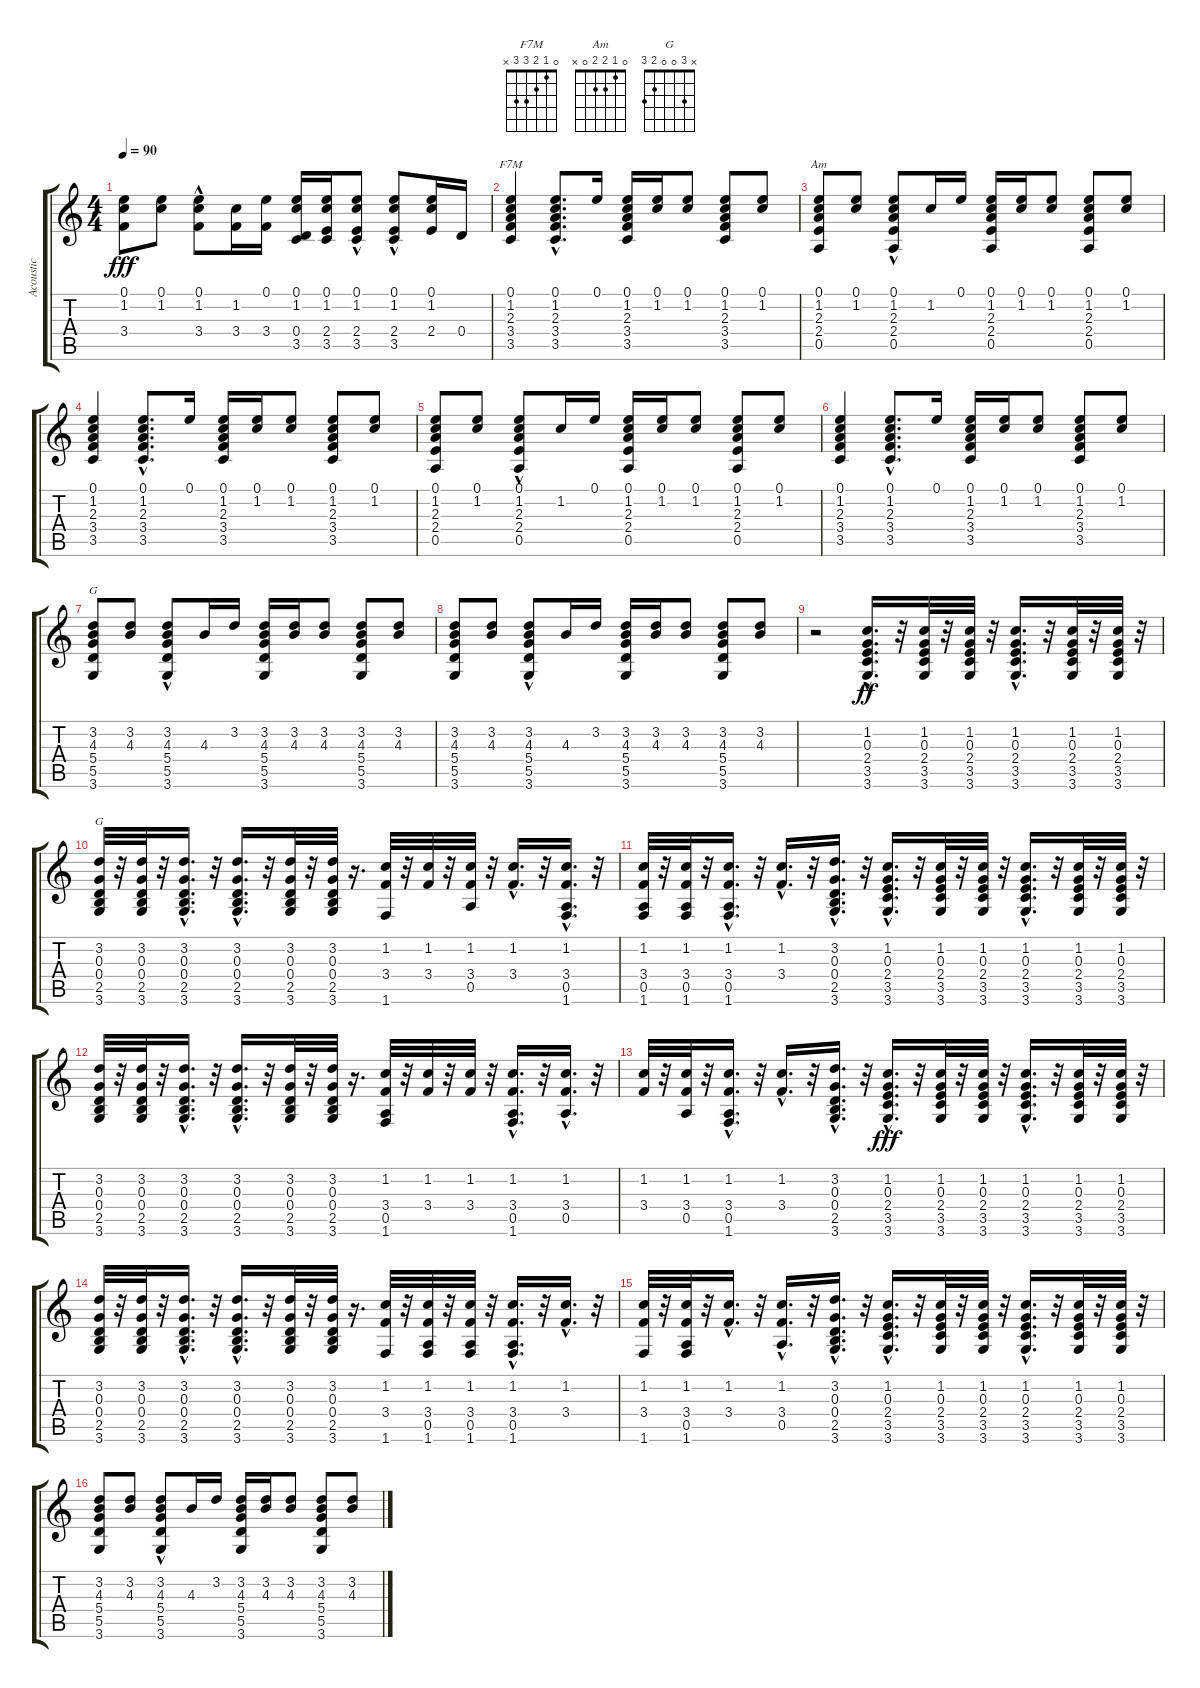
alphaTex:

\track ("Acoustic" "Acoustic") {instrument acousticguitarsteel}
\staff {score tabs}
\tuning (E4 B3 G3 D3 A2 E2) {hide}
\chord ("F7M" 0 1 2 3 3 x)
\chord ("Am" 0 1 2 2 0 x)
\chord ("G" x 3 4 5 5 3)
\chord ("G" x 3 0 0 2 3)
\ts (4 4)
\tempo 90
\clef g2
\ks c
(0.1 1.2 3.4).8{dy fff} (0.1 1.2).8 (0.1{hac} 1.2 3.4{hac}).8 (1.2 3.4).16 (0.1 3.4).16 (0.1 1.2 0.4 3.5).16 (0.1 1.2 2.4 3.5).16 (0.1 1.2 2.4{hac} 3.5{hac}).8 (0.1 1.2 2.4{hac} 3.5{hac}).8 (0.1 1.2 2.4).16 0.4.16 |
(0.1 1.2 2.3 3.4 3.5).4{ch "F7M"} (0.1{hac} 1.2 2.3 3.4 3.5).8{d} 0.1.16 (0.1 1.2 2.3 3.4 3.5).16 (0.1 1.2).16 (0.1 1.2).8 (0.1 1.2 2.3 3.4 3.5).8 (0.1 1.2).8 |
(0.1 1.2 2.3 2.4 0.5).8{ch "Am"} (0.1 1.2).8 (0.1{hac} 1.2 2.3 2.4 0.5).8 1.2.16 0.1.16 (0.1 1.2 2.3 2.4 0.5).16 (0.1 1.2).16 (0.1 1.2).8 (0.1 1.2 2.3 2.4 0.5).8 (0.1 1.2).8 |
(0.1 1.2 2.3 3.4 3.5).4 (0.1{hac} 1.2 2.3 3.4 3.5).8{d} 0.1.16 (0.1 1.2 2.3 3.4 3.5).16 (0.1 1.2).16 (0.1 1.2).8 (0.1 1.2 2.3 3.4 3.5).8 (0.1 1.2).8 |
(0.1 1.2 2.3 2.4 0.5).8 (0.1 1.2).8 (0.1{hac} 1.2 2.3 2.4 0.5).8 1.2.16 0.1.16 (0.1 1.2 2.3 2.4 0.5).16 (0.1 1.2).16 (0.1 1.2).8 (0.1 1.2 2.3 2.4 0.5).8 (0.1 1.2).8 |
(0.1 1.2 2.3 3.4 3.5).4 (0.1{hac} 1.2 2.3 3.4 3.5).8{d} 0.1.16 (0.1 1.2 2.3 3.4 3.5).16 (0.1 1.2).16 (0.1 1.2).8 (0.1 1.2 2.3 3.4 3.5).8 (0.1 1.2).8 |
(3.2 4.3 5.4 5.5 3.6).8{ch "G"} (3.2 4.3).8 (3.2{hac} 4.3 5.4 5.5 3.6).8 4.3.16 3.2.16 (3.2 4.3 5.4 5.5 3.6).16 (3.2 4.3).16 (3.2 4.3).8 (3.2 4.3 5.4 5.5 3.6).8 (3.2 4.3).8 |
(3.2 4.3 5.4 5.5 3.6).8 (3.2 4.3).8 (3.2{hac} 4.3 5.4 5.5 3.6).8 4.3.16 3.2.16 (3.2 4.3 5.4 5.5 3.6).16 (3.2 4.3).16 (3.2 4.3).8 (3.2 4.3 5.4 5.5 3.6).8 (3.2 4.3).8 |
r.2 (1.2{hac} 0.3{hac} 2.4{hac} 3.5{hac} 3.6{hac}).16{d dy ff} r.32 (1.2 0.3 2.4 3.5 3.6).32 r.32 (1.2 0.3 2.4 3.5 3.6).32 r.32 (1.2{hac} 0.3{hac} 2.4{hac} 3.5{hac} 3.6{hac}).16{d} r.32 (1.2 0.3 2.4 3.5 3.6).32 r.32 (1.2 0.3 2.4 3.5 3.6).32 r.32 |
(3.2 0.3 0.4 2.5 3.6).32{ch "G"} r.32 (3.2 0.3 0.4 2.5 3.6).32 r.32 (3.2{hac} 0.3{hac} 0.4{hac} 2.5{hac} 3.6{hac}).16{d} r.32 (3.2{hac} 0.3{hac} 0.4{hac} 2.5{hac} 3.6{hac}).16{d} r.32 (3.2 0.3 0.4 2.5 3.6).32 r.32 (3.2 0.3 0.4 2.5 3.6).32 r.16{d} (1.2 3.4 1.6).32 r.32 (1.2 3.4).32 r.32 (1.2 3.4 0.5).32 r.32 (1.2{hac} 3.4{hac}).16{d} r.32 (1.2{hac} 3.4{hac} 0.5{hac} 1.6{hac}).16{d} r.32 |
(1.2 3.4 0.5 1.6).32 r.32 (1.2 3.4 0.5 1.6).32 r.32 (1.2{hac} 3.4{hac} 0.5{hac} 1.6{hac}).16{d} r.32 (1.2{hac} 3.4{hac}).16{d} r.32 (3.2{hac} 0.3{hac} 0.4{hac} 2.5{hac} 3.6{hac}).16{d} r.32 (1.2{hac} 0.3{hac} 2.4{hac} 3.5{hac} 3.6{hac}).16{d} r.32 (1.2 0.3 2.4 3.5 3.6).32 r.32 (1.2 0.3 2.4 3.5 3.6).32 r.32 (1.2{hac} 0.3{hac} 2.4{hac} 3.5{hac} 3.6{hac}).16{d} r.32 (1.2 0.3 2.4 3.5 3.6).32 r.32 (1.2 0.3 2.4 3.5 3.6).32 r.32 |
(3.2 0.3 0.4 2.5 3.6).32 r.32 (3.2 0.3 0.4 2.5 3.6).32 r.32 (3.2{hac} 0.3{hac} 0.4{hac} 2.5{hac} 3.6{hac}).16{d} r.32 (3.2{hac} 0.3{hac} 0.4{hac} 2.5{hac} 3.6{hac}).16{d} r.32 (3.2 0.3 0.4 2.5 3.6).32 r.32 (3.2 0.3 0.4 2.5 3.6).32 r.16{d} (1.2 3.4 0.5 1.6).32 r.32 (1.2 3.4).32 r.32 (1.2 3.4).32 r.32 (1.2{hac} 3.4{hac} 0.5{hac} 1.6{hac}).16{d} r.32 (1.2{hac} 3.4{hac} 0.5{hac}).16{d} r.32 |
(1.2 3.4).32 r.32 (1.2 3.4 0.5).32 r.32 (1.2{hac} 3.4{hac} 0.5{hac} 1.6{hac}).16{d} r.32 (1.2{hac} 3.4{hac}).16{d} r.32 (3.2{hac} 0.3{hac} 0.4{hac} 2.5{hac} 3.6{hac}).16{d} r.32 (1.2{hac} 0.3{hac} 2.4{hac} 3.5{hac} 3.6{hac}).16{d dy fff} r.32 (1.2 0.3 2.4 3.5 3.6).32 r.32 (1.2 0.3 2.4 3.5 3.6).32 r.32 (1.2{hac} 0.3{hac} 2.4{hac} 3.5{hac} 3.6{hac}).16{d} r.32 (1.2 0.3 2.4 3.5 3.6).32 r.32 (1.2 0.3 2.4 3.5 3.6).32 r.32 |
(3.2 0.3 0.4 2.5 3.6).32 r.32 (3.2 0.3 0.4 2.5 3.6).32 r.32 (3.2{hac} 0.3{hac} 0.4{hac} 2.5{hac} 3.6{hac}).16{d} r.32 (3.2{hac} 0.3{hac} 0.4{hac} 2.5{hac} 3.6{hac}).16{d} r.32 (3.2 0.3 0.4 2.5 3.6).32 r.32 (3.2 0.3 0.4 2.5 3.6).32 r.16{d} (1.2 3.4 1.6).32 r.32 (1.2 3.4 0.5 1.6).32 r.32 (1.2 3.4 0.5 1.6).32 r.32 (1.2{hac} 3.4{hac} 0.5{hac} 1.6{hac}).16{d} r.32 (1.2{hac} 3.4{hac}).16{d} r.32 |
(1.2 3.4 1.6).32 r.32 (1.2 3.4 0.5 1.6).32 r.32 (1.2{hac} 3.4{hac}).16{d} r.32 (1.2{hac} 3.4{hac} 0.5{hac}).16{d} r.32 (3.2{hac} 0.3{hac} 0.4{hac} 2.5{hac} 3.6{hac}).16{d} r.32 (1.2{hac} 0.3{hac} 2.4{hac} 3.5{hac} 3.6{hac}).16{d} r.32 (1.2 0.3 2.4 3.5 3.6).32 r.32 (1.2 0.3 2.4 3.5 3.6).32 r.32 (1.2{hac} 0.3{hac} 2.4{hac} 3.5{hac} 3.6{hac}).16{d} r.32 (1.2 0.3 2.4 3.5 3.6).32 r.32 (1.2 0.3 2.4 3.5 3.6).32 r.32 |
(3.2 4.3 5.4 5.5 3.6).8 (3.2 4.3).8 (3.2{hac} 4.3 5.4 5.5 3.6).8 4.3.16 3.2.16 (3.2 4.3 5.4 5.5 3.6).16 (3.2 4.3).16 (3.2 4.3).8 (3.2 4.3 5.4 5.5 3.6).8 (3.2 4.3).8
